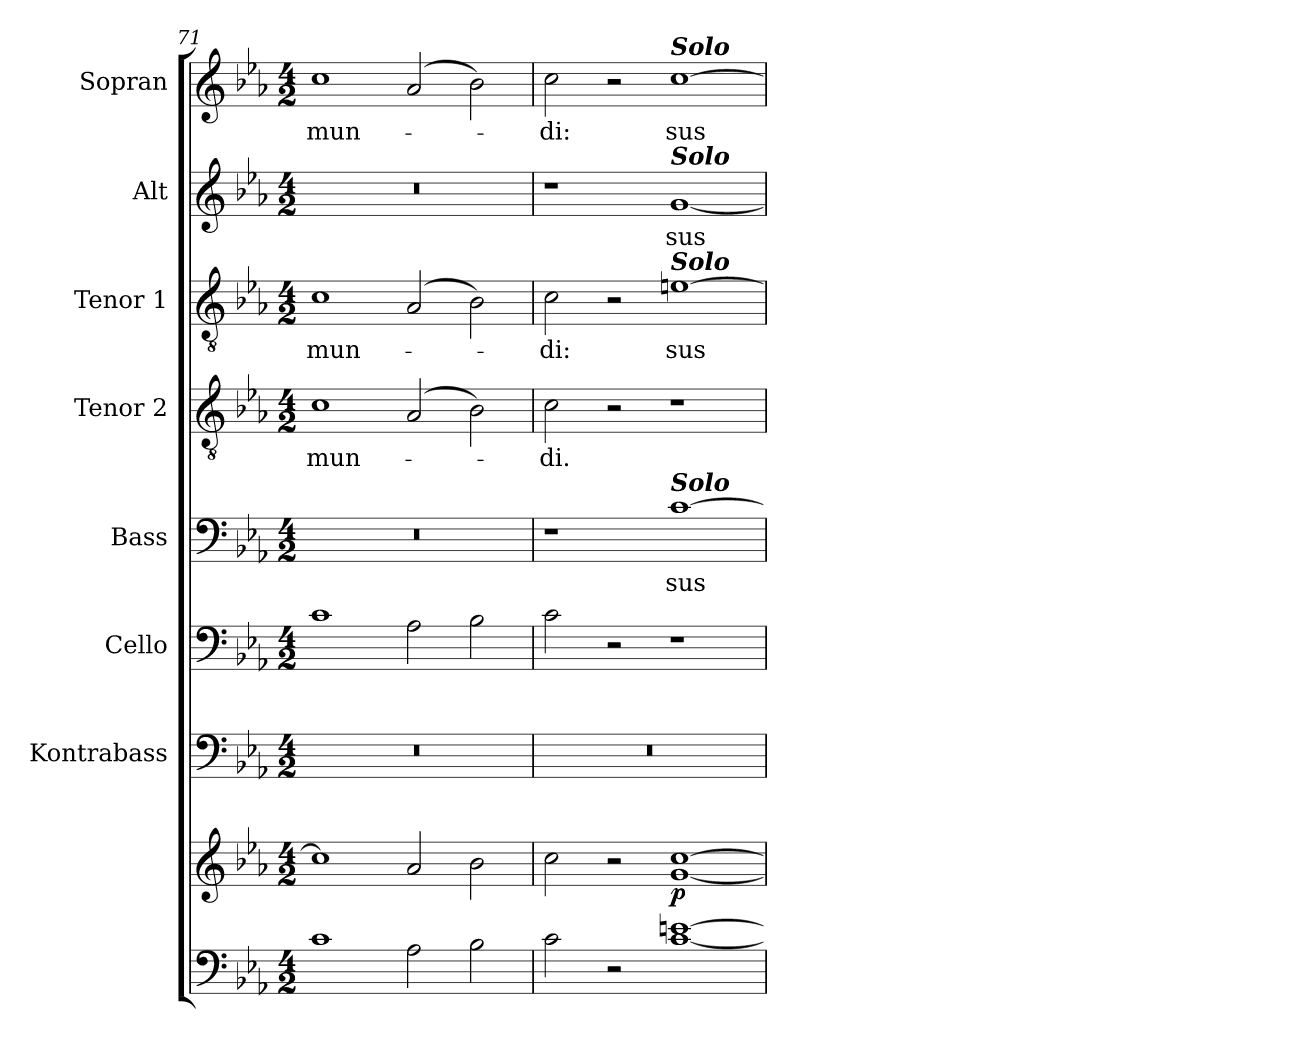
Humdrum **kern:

**kern	**kern	**dynam	**kern	**kern	**kern	**text	**kern	**text	**kern	**text	**kern	**text	**kern	**text
*part8	*part8	*part8	*part7	*part6	*part5	*part5	*part4	*part4	*part3	*part3	*part2	*part2	*part1	*part1
*staff9	*staff8	*staff8/9	*staff7	*staff6	*staff5	*staff5	*staff4	*staff4	*staff3	*staff3	*staff2	*staff2	*staff1	*staff1
*	*	*	*I"Kontrabass	*I"Cello	*I"Bass	*	*I"Tenor 2	*	*I"Tenor 1	*	*I"Alt	*	*I"Sopran	*
*	*	*	*I'Kb.	*	*I'B.	*	*I'T. 2	*	*I'T. 1	*	*I'A.	*	*I'S.	*
*clefF4	*clefG2	*	*clefF4	*clefF4	*clefF4	*	*clefGv2	*	*clefGv2	*	*clefG2	*	*clefG2	*
*	*	*	*ITrd7c12	*	*	*	*	*	*	*	*	*	*	*
*k[b-e-a-]	*k[b-e-a-]	*	*k[b-e-a-]	*k[b-e-a-]	*k[b-e-a-]	*	*k[b-e-a-]	*	*k[b-e-a-]	*	*k[b-e-a-]	*	*k[b-e-a-]	*
*E-:	*E-:	*	*E-:	*E-:	*E-:	*	*E-:	*	*E-:	*	*E-:	*	*E-:	*
*M4/2	*M4/2	*	*M4/2	*M4/2	*M4/2	*	*M4/2	*	*M4/2	*	*M4/2	*	*M4/2	*
=71	=71	=71	=71	=71	=71	=71	=71	=71	=71	=71	=71	=71	=71	=71
!	!	!	!	!	!	!	!	!LO:LY:b	!	!LO:LY:b	!	!	!	!LO:LY:b
1c	1cc]	.	0r	1c	0r	.	1c	mun-	1c	mun-	0r	.	1cc	mun-
2A-\	2a-/	.	.	2A-\	.	.	(2A-/	.	(2A-/	.	.	.	(2a-/	.
2B-\	2b-\	.	.	2B-\	.	.	2B-\)	.	2B-\)	.	.	.	2b-\)	.
=72	=72	=72	=72	=72	=72	=72	=72	=72	=72	=72	=72	=72	=72	=72
!	!	!	!	!	!	!	!	!LO:LY:b	!	!LO:LY:b	!	!	!	!LO:LY:b
2c\	2cc\	.	0r	2c\	1r	.	2c\	-di.	2c\	-di:	1r	.	2cc\	-di:
2r	2r	.	.	2r	.	.	2r	.	2r	.	.	.	2r	.
!	!	!	!	!	!	!	!	!	!	!	!	!	!LO:TX:a:Bi:t=Solo	!
!	!	!	!	!	!	!	!	!	!	!	!LO:TX:a:Bi:t=Solo	!	!	!
!	!	!	!	!	!	!	!	!	!LO:TX:a:Bi:t=Solo	!	!	!	!	!
!	!	!	!	!	!LO:TX:a:Bi:t=Solo	!	!	!	!	!	!	!	!	!
!	!	!LO:DY:b	!	!	!	!LO:LY:b	!	!	!	!LO:LY:b	!	!LO:LY:b	!	!LO:LY:b
[1c [1en	[1g [1cc	p	.	1r	[1c	sus-	1r	.	[1en	sus-	[1g	sus-	[1cc	sus-
=	=	=	=	=	=	=	=	=	=	=	=	=	=	=
*-	*-	*-	*-	*-	*-	*-	*-	*-	*-	*-	*-	*-	*-	*-
